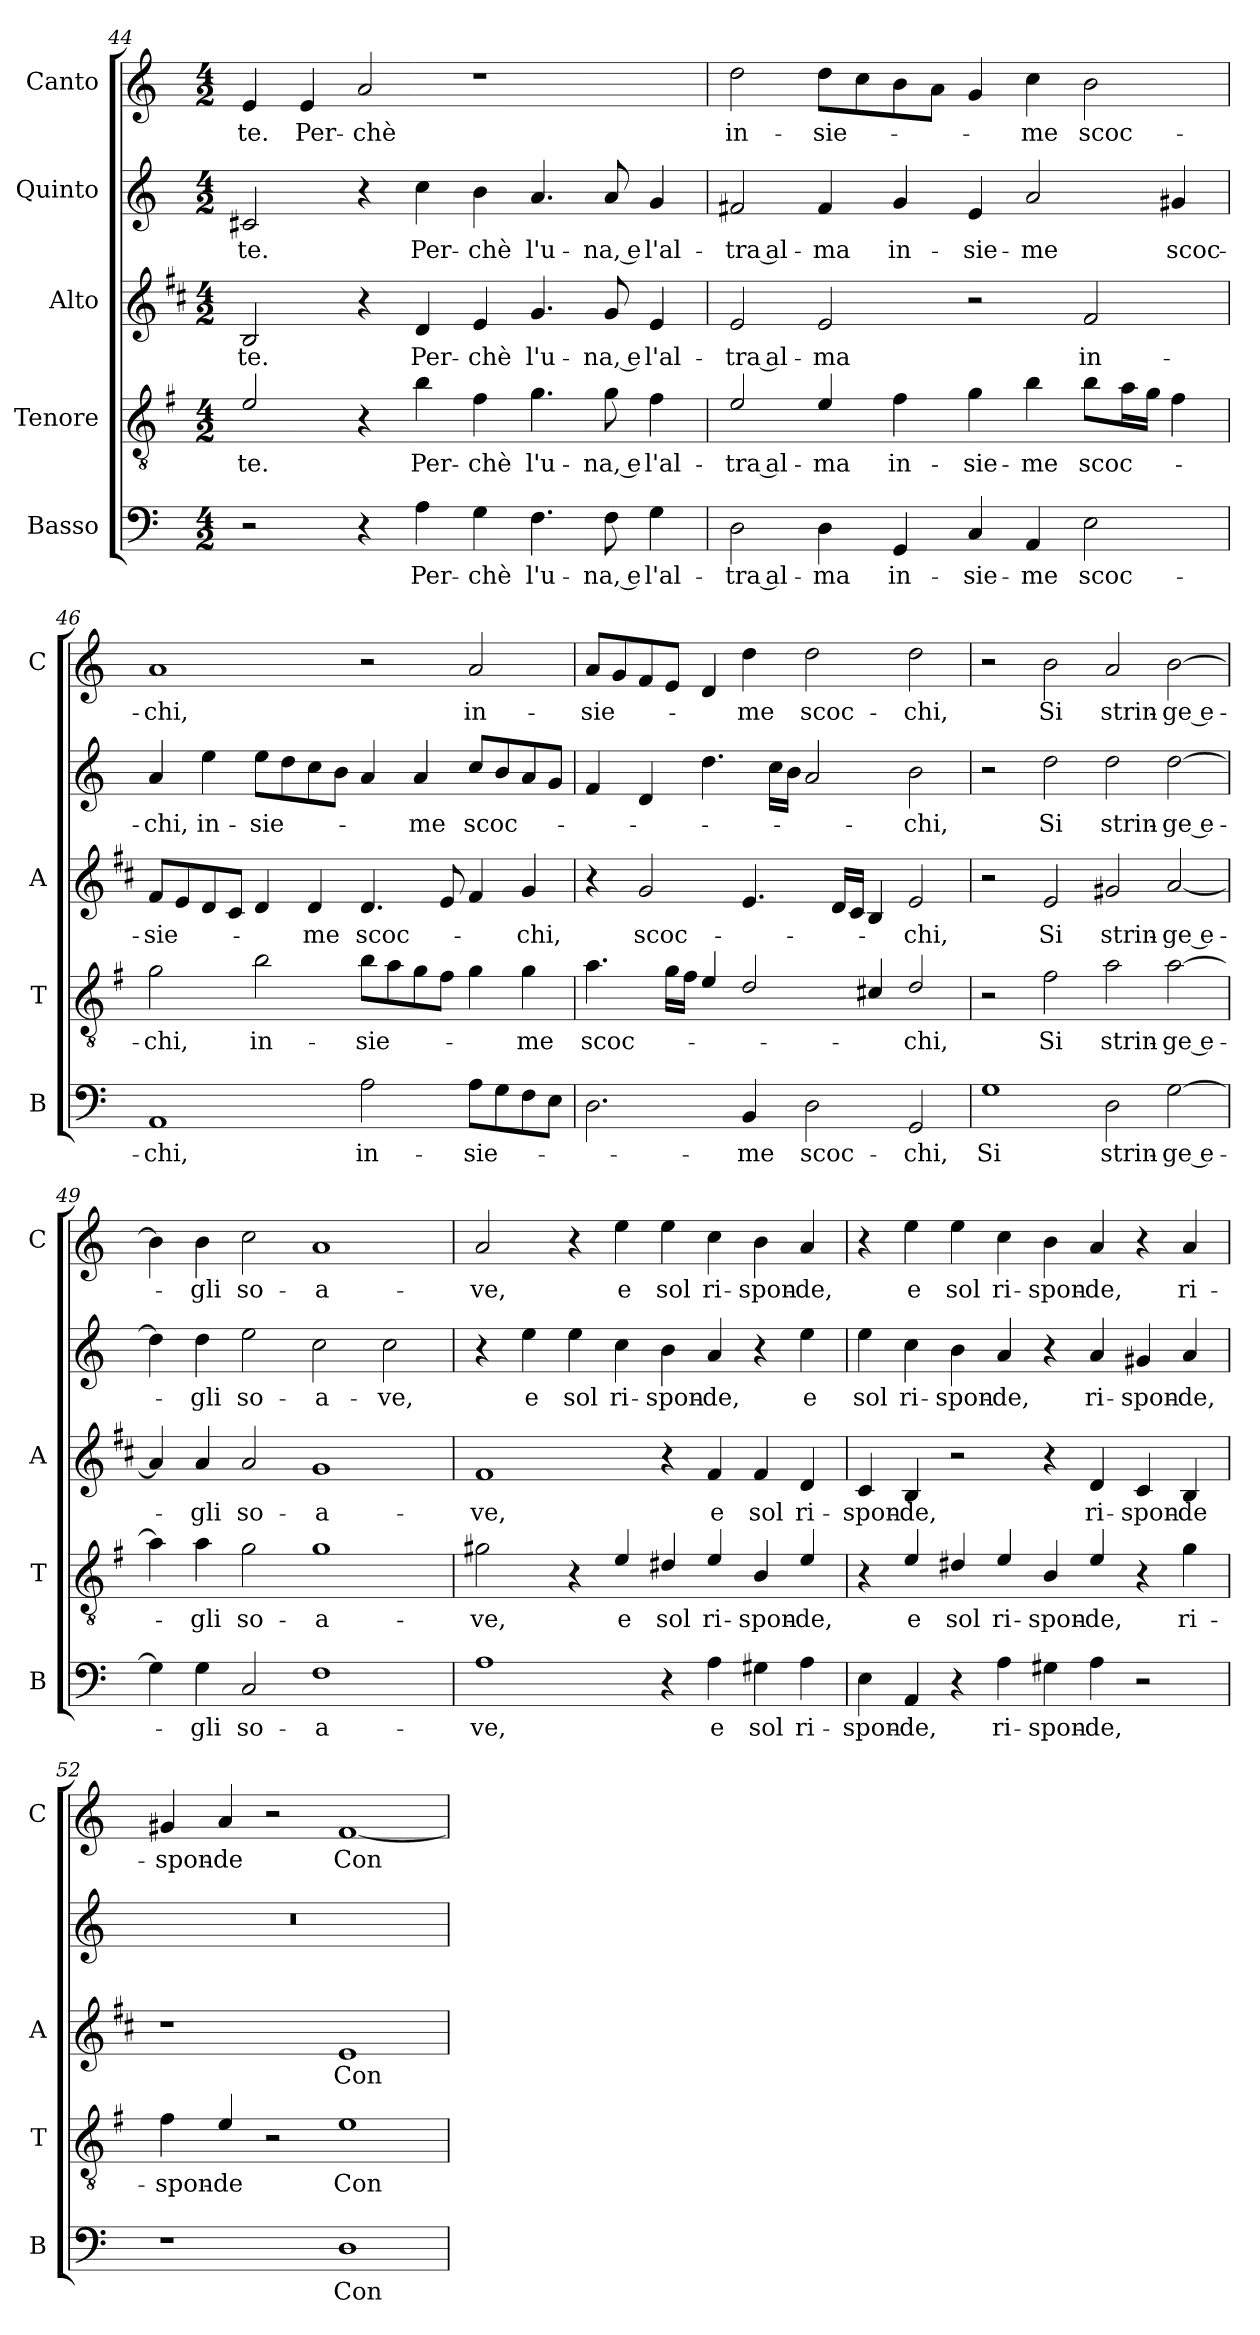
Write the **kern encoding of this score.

**kern	**text	**kern	**text	**kern	**text	**kern	**text	**kern	**text
*part5	*part5	*part4	*part4	*part3	*part3	*part2	*part2	*part1	*part1
*staff5	*staff5	*staff4	*staff4	*staff3	*staff3	*staff2	*staff2	*staff1	*staff1
*I"Basso	*	*I"Tenore	*	*I"Alto	*	*I"Quinto	*	*I"Canto	*
*I'B	*	*I'T	*	*I'A	*	*	*	*I'C	*
!!LO:LB:g=z
*clefF4	*	*clefGv2	*	*clefG2	*	*clefG2	*	*clefG2	*
*	*	*ITrd4c7	*	*ITrd1c2	*	*	*	*	*
*k[]	*	*k[]	*	*k[]	*	*k[]	*	*k[]	*
*C:	*	*C:	*	*C:	*	*C:	*	*C:	*
*M4/2	*	*M4/2	*	*M4/2	*	*M4/2	*	*M4/2	*
=44	=44	=44	=44	=44	=44	=44	=44	=44	=44
!	!	!	!LO:LY:b	!	!LO:LY:b	!	!LO:LY:b	!	!LO:LY:b
2r	.	2A/	-te.	2A/	-te.	2c#X/	-te.	4e/	-te.
!	!	!	!	!	!	!	!	!	!LO:LY:b
.	.	.	.	.	.	.	.	4e/	Per-
!	!	!	!	!	!	!	!	!	!LO:LY:b
4r	.	4r	.	4r	.	4r	.	2a/	-chè
!	!LO:LY:b	!	!LO:LY:b	!	!LO:LY:b	!	!LO:LY:b	!	!
4A\	Per-	4e\	Per-	4c/	Per-	4cc\	Per-	.	.
!	!LO:LY:b	!	!LO:LY:b	!	!LO:LY:b	!	!LO:LY:b	!	!
4G\	-chè	4B\	-chè	4d/	-chè	4b\	-chè	1r	.
!	!LO:LY:b	!	!LO:LY:b	!	!LO:LY:b	!	!LO:LY:b	!	!
4.F\	l'u-	4.c\	l'u-	4.f/	l'u-	4.a/	l'u-	.	.
!	!LO:LY:b	!	!LO:LY:b	!	!LO:LY:b	!	!LO:LY:b	!	!
8F\	-na, e	8c\	-na, e	8f/	-na, e	8a/	-na, e	.	.
!	!LO:LY:b	!	!LO:LY:b	!	!LO:LY:b	!	!LO:LY:b	!	!
4G\	l'al-	4B\	l'al-	4d/	l'al-	4g/	l'al-	.	.
=45	=45	=45	=45	=45	=45	=45	=45	=45	=45
!	!LO:LY:b	!	!LO:LY:b	!	!LO:LY:b	!	!LO:LY:b	!	!LO:LY:b
2D\	-tra al-	2A/	-tra al-	2d/	-tra al-	2f#X/	-tra al-	2dd\	in-
!	!LO:LY:b	!	!LO:LY:b	!	!LO:LY:b	!	!LO:LY:b	!	!LO:LY:b
4D\	-ma	4A/	-ma	2d/	-ma	4f#/	-ma	8dd\L	-sie-
.	.	.	.	.	.	.	.	8cc\	.
!	!LO:LY:b	!	!LO:LY:b	!	!	!	!LO:LY:b	!	!
4GG/	in-	4B\	in-	.	.	4g/	in-	8b\	.
.	.	.	.	.	.	.	.	8a\J	.
!	!LO:LY:b	!	!LO:LY:b	!	!	!	!LO:LY:b	!	!
4C/	-sie-	4c\	-sie-	2r	.	4e/	-sie-	4g/	.
!	!LO:LY:b	!	!LO:LY:b	!	!	!	!LO:LY:b	!	!LO:LY:b
4AA/	-me	4e\	-me	.	.	2a/	-me	4cc\	-me
!	!LO:LY:b	!	!LO:LY:b	!	!LO:LY:b	!	!	!	!LO:LY:b
2E\	scoc-	8e\L	scoc-	2e/	in-	.	.	2b\	scoc-
.	.	16d\L	.	.	.	.	.	.	.
.	.	16c\JJ	.	.	.	.	.	.	.
!	!	!	!	!	!	!	!LO:LY:b	!	!
.	.	4B\	.	.	.	4g#X/	scoc-	.	.
=46	=46	=46	=46	=46	=46	=46	=46	=46	=46
!	!LO:LY:b	!	!LO:LY:b	!	!LO:LY:b	!	!LO:LY:b	!	!LO:LY:b
1AA	-chi,	2c\	-chi,	8e/L	-sie-	4a/	-chi,	1a	-chi,
.	.	.	.	8d/	.	.	.	.	.
!	!	!	!	!	!	!	!LO:LY:b	!	!
.	.	.	.	8c/	.	4ee\	in-	.	.
.	.	.	.	8B/J	.	.	.	.	.
!	!	!	!LO:LY:b	!	!	!	!LO:LY:b	!	!
.	.	2e\	in-	4c/	.	8ee\L	-sie-	.	.
.	.	.	.	.	.	8dd\	.	.	.
!	!	!	!	!	!LO:LY:b	!	!	!	!
.	.	.	.	4c/	-me	8cc\	.	.	.
.	.	.	.	.	.	8b\J	.	.	.
!	!LO:LY:b	!	!LO:LY:b	!	!LO:LY:b	!	!	!	!
2A\	in-	8e\L	-sie-	4.c/	scoc-	4a/	.	2r	.
.	.	8d\	.	.	.	.	.	.	.
!	!	!	!	!	!	!	!LO:LY:b	!	!
.	.	8c\	.	.	.	4a/	-me	.	.
.	.	8B\J	.	8d/	.	.	.	.	.
!	!LO:LY:b	!	!	!	!	!	!LO:LY:b	!	!LO:LY:b
8A\L	-sie-	4c\	.	4e/	.	8cc/L	scoc-	2a/	in-
8G\	.	.	.	.	.	8b/	.	.	.
!	!	!	!LO:LY:b	!	!LO:LY:b	!	!	!	!
8F\	.	4c\	-me	4f/	-chi,	8a/	.	.	.
8E\J	.	.	.	.	.	8g/J	.	.	.
!!LO:LB:g=z
=47	=47	=47	=47	=47	=47	=47	=47	=47	=47
!	!	!	!LO:LY:b	!	!	!	!	!	!LO:LY:b
2.D\	.	4.d\	scoc-	4r	.	4f/	.	8a/L	-sie-
.	.	.	.	.	.	.	.	8g/	.
!	!	!	!	!	!LO:LY:b	!	!	!	!
.	.	.	.	2f/	scoc-	4d/	.	8f/	.
.	.	16c\LL	.	.	.	.	.	8e/J	.
.	.	16B\JJ	.	.	.	.	.	.	.
.	.	4A/	.	.	.	4.dd\	.	4d/	.
!	!LO:LY:b	!	!	!	!	!	!	!	!LO:LY:b
4BB/	-me	2G/	.	4.d/	.	.	.	4dd\	-me
.	.	.	.	.	.	16cc\LL	.	.	.
.	.	.	.	.	.	16b\JJ	.	.	.
!	!LO:LY:b	!	!	!	!	!	!	!	!LO:LY:b
2D\	scoc-	.	.	.	.	2a/	.	2dd\	scoc-
.	.	.	.	16c/LL	.	.	.	.	.
.	.	.	.	16B/JJ	.	.	.	.	.
.	.	4F#X/	.	4A/	.	.	.	.	.
!	!LO:LY:b	!	!LO:LY:b	!	!LO:LY:b	!	!LO:LY:b	!	!LO:LY:b
2GG/	-chi,	2G/	-chi,	2d/	-chi,	2b\	-chi,	2dd\	-chi,
=48	=48	=48	=48	=48	=48	=48	=48	=48	=48
!	!LO:LY:b	!	!	!	!	!	!	!	!
1G	Si	2r	.	2r	.	2r	.	2r	.
!	!	!	!LO:LY:b	!	!LO:LY:b	!	!LO:LY:b	!	!LO:LY:b
.	.	2B\	Si	2d/	Si	2dd\	Si	2b\	Si
!	!LO:LY:b	!	!LO:LY:b	!	!LO:LY:b	!	!LO:LY:b	!	!LO:LY:b
2D\	strin-	2d\	strin-	2f#X/	strin-	2dd\	strin-	2a/	strin-
!	!LO:LY:b	!	!LO:LY:b	!	!LO:LY:b	!	!LO:LY:b	!	!LO:LY:b
[2G\	-ge e-	[2d\	-ge e-	[2g/	-ge e-	[2dd\	-ge e-	[2b\	-ge e-
=49	=49	=49	=49	=49	=49	=49	=49	=49	=49
4G\]	.	4d\]	.	4g/]	.	4dd\]	.	4b\]	.
!	!LO:LY:b	!	!LO:LY:b	!	!LO:LY:b	!	!LO:LY:b	!	!LO:LY:b
4G\	-gli	4d\	-gli	4g/	-gli	4dd\	-gli	4b\	-gli
!	!LO:LY:b	!	!LO:LY:b	!	!LO:LY:b	!	!LO:LY:b	!	!LO:LY:b
2C/	so-	2c\	so-	2g/	so-	2ee\	so-	2cc\	so-
!	!LO:LY:b	!	!LO:LY:b	!	!LO:LY:b	!	!LO:LY:b	!	!LO:LY:b
1F	-a-	1c	-a-	1f	-a-	2cc\	-a-	1a	-a-
!	!	!	!	!	!	!	!LO:LY:b	!	!
.	.	.	.	.	.	2cc\	-ve,	.	.
=50	=50	=50	=50	=50	=50	=50	=50	=50	=50
!	!LO:LY:b	!	!LO:LY:b	!	!LO:LY:b	!	!	!	!LO:LY:b
1A	-ve,	2c#X\	-ve,	1e	-ve,	4r	.	2a/	-ve,
!	!	!	!	!	!	!	!LO:LY:b	!	!
.	.	.	.	.	.	4ee\	e	.	.
!	!	!	!	!	!	!	!LO:LY:b	!	!
.	.	4r	.	.	.	4ee\	sol	4r	.
!	!	!	!LO:LY:b	!	!	!	!LO:LY:b	!	!LO:LY:b
.	.	4A/	e	.	.	4cc\	ri-	4ee\	e
!	!	!	!LO:LY:b	!	!	!	!LO:LY:b	!	!LO:LY:b
4r	.	4G#X/	sol	4r	.	4b\	-spon-	4ee\	sol
!	!LO:LY:b	!	!LO:LY:b	!	!LO:LY:b	!	!LO:LY:b	!	!LO:LY:b
4A\	e	4A/	ri-	4e/	e	4a/	-de,	4cc\	ri-
!	!LO:LY:b	!	!LO:LY:b	!	!LO:LY:b	!	!	!	!LO:LY:b
4G#X\	sol	4E/	-spon-	4e/	sol	4r	.	4b\	-spon-
!	!LO:LY:b	!	!LO:LY:b	!	!LO:LY:b	!	!LO:LY:b	!	!LO:LY:b
4A\	ri-	4A/	-de,	4c/	ri-	4ee\	e	4a/	-de,
!!LO:PB:g=z
=51	=51	=51	=51	=51	=51	=51	=51	=51	=51
!	!LO:LY:b	!	!	!	!LO:LY:b	!	!LO:LY:b	!	!
4E\	-spon-	4r	.	4B/	-spon-	4ee\	sol	4r	.
!	!LO:LY:b	!	!LO:LY:b	!	!LO:LY:b	!	!LO:LY:b	!	!LO:LY:b
4AA/	-de,	4A/	e	4A/	-de,	4cc\	ri-	4ee\	e
!	!	!	!LO:LY:b	!	!	!	!LO:LY:b	!	!LO:LY:b
4r	.	4G#X/	sol	2r	.	4b\	-spon-	4ee\	sol
!	!LO:LY:b	!	!LO:LY:b	!	!	!	!LO:LY:b	!	!LO:LY:b
4A\	ri-	4A/	ri-	.	.	4a/	-de,	4cc\	ri-
!	!LO:LY:b	!	!LO:LY:b	!	!	!	!	!	!LO:LY:b
4G#X\	-spon-	4E/	-spon-	4r	.	4r	.	4b\	-spon-
!	!LO:LY:b	!	!LO:LY:b	!	!LO:LY:b	!	!LO:LY:b	!	!LO:LY:b
4A\	-de,	4A/	-de,	4c/	ri-	4a/	ri-	4a/	-de,
!	!	!	!	!	!LO:LY:b	!	!LO:LY:b	!	!
2r	.	4r	.	4B/	-spon-	4g#X/	-spon-	4r	.
!	!	!	!LO:LY:b	!	!LO:LY:b	!	!LO:LY:b	!	!LO:LY:b
.	.	4c\	ri-	4A/	-de	4a/	-de,	4a/	ri-
=52	=52	=52	=52	=52	=52	=52	=52	=52	=52
!	!	!	!LO:LY:b	!	!	!	!	!	!LO:LY:b
1r	.	4B\	-spon-	1r	.	0r	.	4g#X/	-spon-
!	!	!	!LO:LY:b	!	!	!	!	!	!LO:LY:b
.	.	4A/	-de	.	.	.	.	4a/	-de
.	.	2r	.	.	.	.	.	2r	.
!	!LO:LY:b	!	!LO:LY:b	!	!LO:LY:b	!	!	!	!LO:LY:b
1D	Con	1A	Con	1d	Con	.	.	[1f	Con
=	=	=	=	=	=	=	=	=	=
*-	*-	*-	*-	*-	*-	*-	*-	*-	*-
